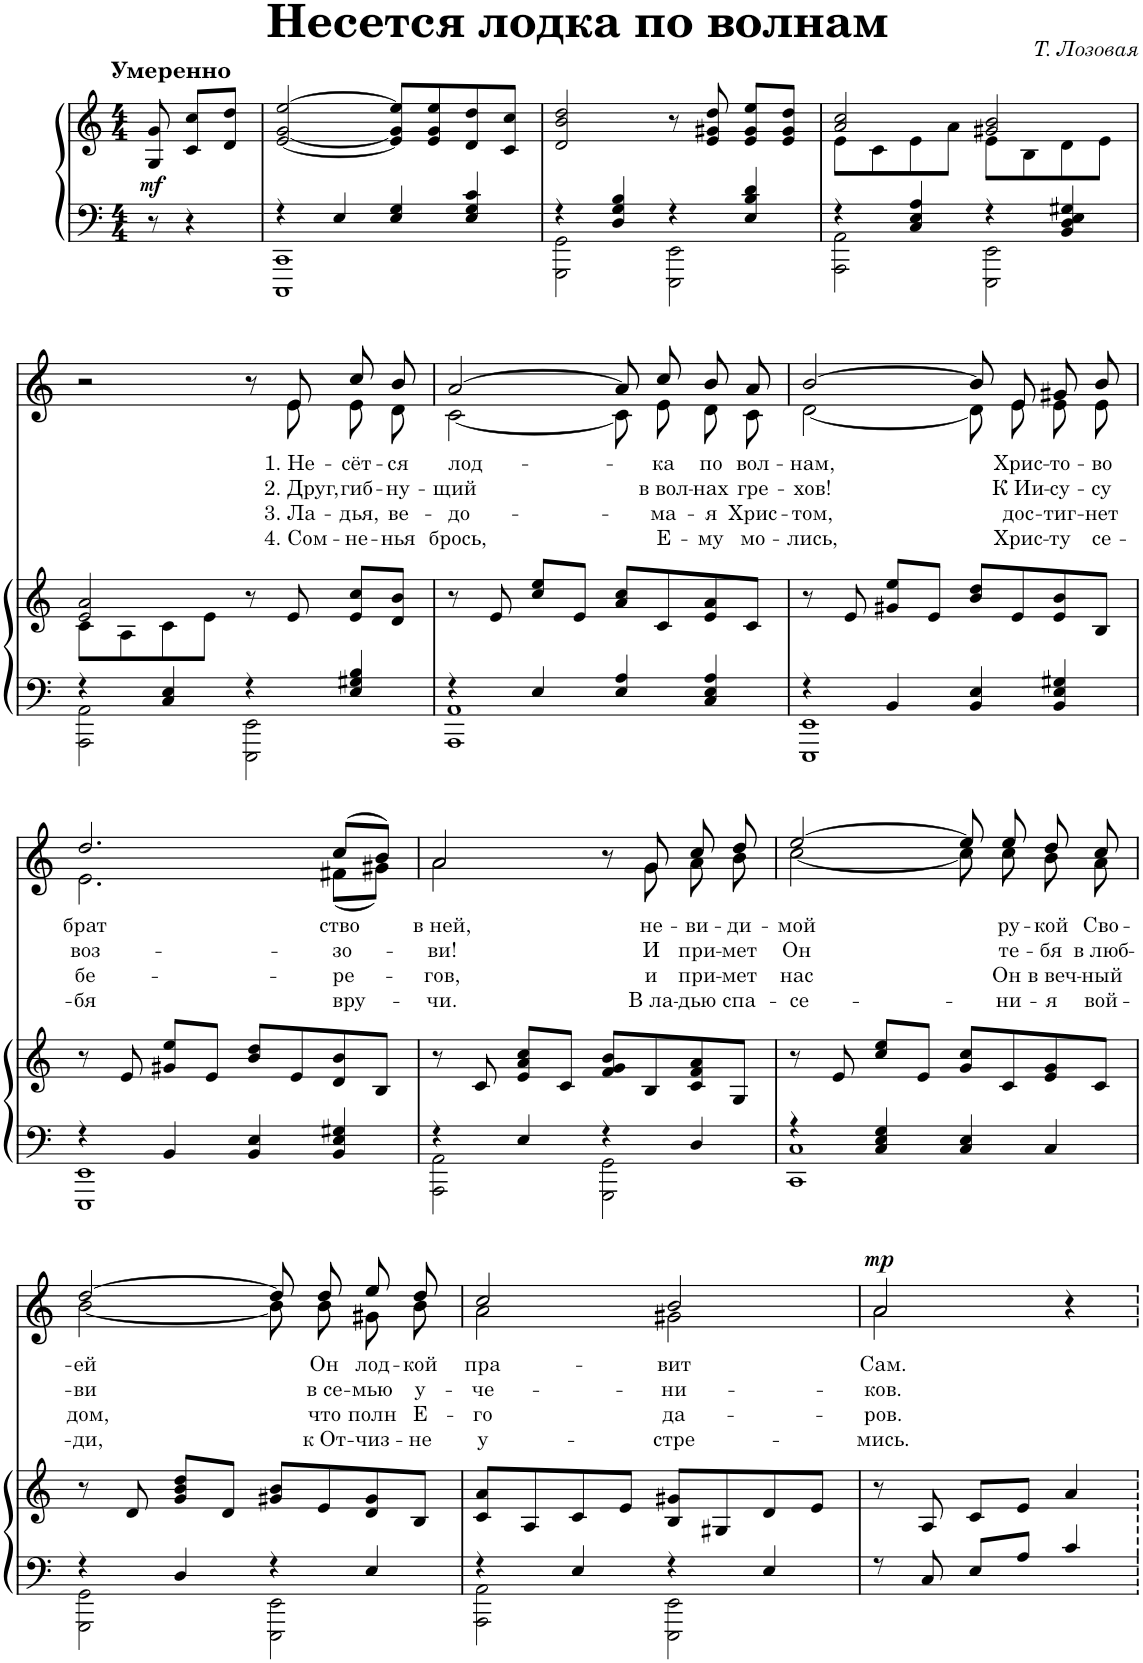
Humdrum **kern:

**kern	**kern	**dynam	**kern	**kern	**text	**text	**text	**text	**dynam
*part3	*part3	*part3	*part2	*part1	*part1	*part1	*part1	*part1	*part1
*staff4	*staff3	*staff3/4	*staff2	*staff1	*staff1	*staff1	*staff1	*staff1	*staff1
*I"Фортепиано	*	*	*I"T.B.	*I"S.A.	*	*	*	*	*
*stria5	*stria5	*	*	*	*	*	*	*	*
*clefF4	*clefG2	*	*clefF4	*clefG2	*	*	*	*	*
*k[]	*k[]	*	*k[]	*k[]	*	*	*	*	*
*M4/4	*M4/4	*	*M4/4	*M4/4	*	*	*	*	*
=	=	=	=	=	=	=	=	=	=
!	!	!	!	!LO:TX:a:B:t=Умеренно	!	!	!	!	!
!	!	!LO:DY:b	!	!	!	!	!	!	!
8r	8G/ 8g/	mf	4.r	4.r	.	.	.	.	.
4r	8c/ 8cc/L	.	.	.	.	.	.	.	.
.	8d/ 8dd/J	.	.	.	.	.	.	.	.
=1	=1	=1	=1	=1	=1	=1	=1	=1	=1
*^	*	*	*	*	*	*	*	*	*
4r	1CCC 1CC	[2e/ [2g/ [2ee/	.	1r	1r	.	.	.	.	.
4E/	.	.	.	.	.	.	.	.	.	.
4E/ 4G/	.	8e/] 8g/] 8ee/]L	.	.	.	.	.	.	.	.
.	.	8e/ 8g/ 8ee/	.	.	.	.	.	.	.	.
4E/ 4G/ 4c/	.	8d/ 8dd/	.	.	.	.	.	.	.	.
.	.	8c/ 8cc/J	.	.	.	.	.	.	.	.
=2	=2	=2	=2	=2	=2	=2	=2	=2	=2	=2
4r	2GGG\ 2GG\	2d/ 2b/ 2dd/	.	1r	1r	.	.	.	.	.
4D/ 4G/ 4B/	.	.	.	.	.	.	.	.	.	.
4r	2EEE\ 2EE\	8r	.	.	.	.	.	.	.	.
.	.	8e/ 8g#X/ 8dd/	.	.	.	.	.	.	.	.
4E/ 4B/ 4d/	.	8e/ 8g#/ 8ee/L	.	.	.	.	.	.	.	.
.	.	8e/ 8g#/ 8dd/J	.	.	.	.	.	.	.	.
=3	=3	=3	=3	=3	=3	=3	=3	=3	=3	=3
*	*	*^	*	*	*	*	*	*	*	*
4r	2AAA\ 2AA\	2a/ 2cc/	8e\L	.	1r	1r	.	.	.	.	.
.	.	.	8c\	.	.	.	.	.	.	.	.
4C/ 4E/ 4A/	.	.	8e\	.	.	.	.	.	.	.	.
.	.	.	8a\J	.	.	.	.	.	.	.	.
4r	2EEE\ 2EE\	2g#X/ 2b/	8e\L	.	.	.	.	.	.	.	.
.	.	.	8B\	.	.	.	.	.	.	.	.
4BB/ 4D/ 4E/ 4G#X/	.	.	8d\	.	.	.	.	.	.	.	.
.	.	.	8e\J	.	.	.	.	.	.	.	.
!!LO:LB:g=z
=4	=4	=4	=4	=4	=4	=4	=4	=4	=4	=4	=4
*	*	*	*	*	*	*^	*	*	*	*	*
4r	2AAA\ 2AA\	2e/ 2a/	8c\L	.	1r	2r	8ryy	.	.	.	.	.
*	*	*	*	*	*	*v	*v	*	*	*	*	*
.	.	.	8A\	.	.	.	.	.	.	.	.
4C/ 4E/	.	.	8c\	.	.	.	.	.	.	.	.
.	.	.	8e\J	.	.	.	.	.	.	.	.
4r	2EEE\ 2EE\	8r	2ryy	.	.	8r	.	.	.	.	.
!	!	!	!	!	!	!	!LO:LY:b	!LO:LY:b	!LO:LY:b	!LO:LY:b	!
*	*	*	*	*	*	*^	*	*	*	*	*
.	.	8e/	.	.	.	8e/	8e\	1. Не-	2. Друг,	3. Ла-	4. Сом-	.
!	!	!	!	!	!	!	!	!LO:LY:b	!LO:LY:b	!LO:LY:b	!LO:LY:b	!
4E/ 4G#X/ 4B/	.	8e/ 8cc/L	.	.	.	8cc/	8e\	-сёт-	гиб-	-дья,	-не-	.
!	!	!	!	!	!	!	!	!LO:LY:b	!LO:LY:b	!LO:LY:b	!LO:LY:b	!
.	.	8d/ 8b/J	.	.	.	8b/	8d\	-ся	-ну-	ве-	-нья	.
*	*	*v	*v	*	*	*	*	*	*	*	*	*
=5	=5	=5	=5	=5	=5	=5	=5	=5	=5	=5	=5
!	!	!	!	!	!	!	!LO:LY:b	!LO:LY:b	!LO:LY:b	!LO:LY:b	!
4r	1AAA 1AA	8r	.	1r	[2a/	[2c\	лод-	-щий	-до-	брось,	.
.	.	8e/	.	.	.	.	.	.	.	.	.
4E/	.	8cc/ 8ee/L	.	.	.	.	.	.	.	.	.
.	.	8e/J	.	.	.	.	.	.	.	.	.
4E/ 4A/	.	8a/ 8cc/L	.	.	8a/]	8c\]	.	.	.	.	.
!	!	!	!	!	!	!	!LO:LY:b	!LO:LY:b	!LO:LY:b	!LO:LY:b	!
.	.	8c/	.	.	8cc/	8e\	-ка	в вол-	-ма-	Е-	.
!	!	!	!	!	!	!	!LO:LY:b	!LO:LY:b	!LO:LY:b	!LO:LY:b	!
4C/ 4E/ 4A/	.	8e/ 8a/	.	.	8b/	8d\	по	-нах	-я	-му	.
!	!	!	!	!	!	!	!LO:LY:b	!LO:LY:b	!LO:LY:b	!LO:LY:b	!
.	.	8c/J	.	.	8a/	8c\	вол-	гре-	Хрис-	мо-	.
=6	=6	=6	=6	=6	=6	=6	=6	=6	=6	=6	=6
!	!	!	!	!	!	!	!LO:LY:b	!LO:LY:b	!LO:LY:b	!LO:LY:b	!
4r	1EEE 1EE	8r	.	1r	[2b/	[2d\	-нам,	-хов!	-том,	-лись,	.
.	.	8e/	.	.	.	.	.	.	.	.	.
4BB/	.	8g#X/ 8ee/L	.	.	.	.	.	.	.	.	.
.	.	8e/J	.	.	.	.	.	.	.	.	.
4BB/ 4E/	.	8b/ 8dd/L	.	.	8b/]	8d\]	.	.	.	.	.
!	!	!	!	!	!	!	!LO:LY:b	!LO:LY:b	!LO:LY:b	!LO:LY:b	!
.	.	8e/	.	.	8e/	8e\	Хрис-	К Ии-	дос-	Хрис-	.
!	!	!	!	!	!	!	!LO:LY:b	!LO:LY:b	!LO:LY:b	!LO:LY:b	!
4BB/ 4E/ 4G#X/	.	8e/ 8b/	.	.	8g#X/	8e\	-то-	-су-	-тиг-	-ту	.
!	!	!	!	!	!	!	!LO:LY:b	!LO:LY:b	!LO:LY:b	!LO:LY:b	!
.	.	8B/J	.	.	8b/	8e\	-во	-су	-нет	се-	.
!!LO:LB:g=z	!!
=7	=7	=7	=7	=7	=7	=7	=7	=7	=7	=7	=7
!	!	!	!	!	!	!	!LO:LY:b	!LO:LY:b	!LO:LY:b	!LO:LY:b	!
4r	1EEE 1EE	8r	.	1r	2.dd/	2.e\	брат	воз-	бе-	-бя	.
.	.	8e/	.	.	.	.	.	.	.	.	.
4BB/	.	8g#X/ 8ee/L	.	.	.	.	.	.	.	.	.
.	.	8e/J	.	.	.	.	.	.	.	.	.
4BB/ 4E/	.	8b/ 8dd/L	.	.	.	.	.	.	.	.	.
.	.	8e/	.	.	.	.	.	.	.	.	.
!	!	!	!	!	!	!	!LO:LY:b	!LO:LY:b	!LO:LY:b	!LO:LY:b	!
4BB/ 4E/ 4G#X/	.	8d/ 8b/	.	.	(8cc/L	(8f#X\L	-ство	-зо-	-ре-	вру-	.
.	.	8B/J	.	.	8b/J)	8g#X\J)	.	.	.	.	.
=8	=8	=8	=8	=8	=8	=8	=8	=8	=8	=8	=8
!	!	!	!	!	!	!	!LO:LY:b	!LO:LY:b	!LO:LY:b	!LO:LY:b	!
4r	2AAA\ 2AA\	8r	.	1r	2a/	2a\	в ней,	-ви!	-гов,	-чи.	.
.	.	8c/	.	.	.	.	.	.	.	.	.
4E/	.	8e/ 8a/ 8cc/L	.	.	.	.	.	.	.	.	.
.	.	8c/J	.	.	.	.	.	.	.	.	.
4r	2GGG\ 2GG\	8f/ 8g/ 8b/L	.	.	8r	8ryy	.	.	.	.	.
!	!	!	!	!	!	!	!LO:LY:b	!LO:LY:b	!LO:LY:b	!LO:LY:b	!
.	.	8B/	.	.	8g/	8g\	не-	И	и	В ла-	.
!	!	!	!	!	!	!	!LO:LY:b	!LO:LY:b	!LO:LY:b	!LO:LY:b	!
4D/	.	8c/ 8f/ 8a/	.	.	8cc/	8a\	-ви-	при-	при-	-дью	.
!	!	!	!	!	!	!	!LO:LY:b	!LO:LY:b	!LO:LY:b	!LO:LY:b	!
.	.	8G/J	.	.	8dd/	8b\	-ди-	-мет	-мет	спа-	.
=9	=9	=9	=9	=9	=9	=9	=9	=9	=9	=9	=9
!	!	!	!	!	!	!	!LO:LY:b	!LO:LY:b	!LO:LY:b	!LO:LY:b	!
4r	1CC 1C	8r	.	1r	[2ee/	[2cc\	-мой	Он	нас	-се-	.
.	.	8e/	.	.	.	.	.	.	.	.	.
4C/ 4E/ 4G/	.	8cc/ 8ee/L	.	.	.	.	.	.	.	.	.
.	.	8e/J	.	.	.	.	.	.	.	.	.
4C/ 4E/	.	8g/ 8cc/L	.	.	8ee/]	8cc\]	.	.	.	.	.
!	!	!	!	!	!	!	!LO:LY:b	!LO:LY:b	!LO:LY:b	!LO:LY:b	!
.	.	8c/	.	.	8ee/	8cc\	ру-	те-	Он	-ни-	.
!	!	!	!	!	!	!	!LO:LY:b	!LO:LY:b	!LO:LY:b	!LO:LY:b	!
4C/	.	8e/ 8g/	.	.	8dd/	8b\	-кой	-бя	в веч-	-я	.
!	!	!	!	!	!	!	!LO:LY:b	!LO:LY:b	!LO:LY:b	!LO:LY:b	!
.	.	8c/J	.	.	8cc/	8a\	Сво-	в люб-	-ный	вой-	.
!!LO:LB:g=z	!!
=10	=10	=10	=10	=10	=10	=10	=10	=10	=10	=10	=10
!	!	!	!	!	!	!	!LO:LY:b	!LO:LY:b	!LO:LY:b	!LO:LY:b	!
4r	2GGG\ 2GG\	8r	.	1r	[2dd/	[2b\	-ей	-ви	дом,	-ди,	.
.	.	8d/	.	.	.	.	.	.	.	.	.
4D/	.	8g/ 8b/ 8dd/L	.	.	.	.	.	.	.	.	.
.	.	8d/J	.	.	.	.	.	.	.	.	.
4r	2EEE\ 2EE\	8g#X/ 8b/L	.	.	8dd/]	8b\]	.	.	.	.	.
!	!	!	!	!	!	!	!LO:LY:b	!LO:LY:b	!LO:LY:b	!LO:LY:b	!
.	.	8e/	.	.	8dd/	8b\	Он	в се-	что	к От-	.
!	!	!	!	!	!	!	!LO:LY:b	!LO:LY:b	!LO:LY:b	!LO:LY:b	!
4E/	.	8d/ 8g#/	.	.	8ee/	8g#X\	лод-	-мью	полн	-чиз-	.
!	!	!	!	!	!	!	!LO:LY:b	!LO:LY:b	!LO:LY:b	!LO:LY:b	!
.	.	8B/J	.	.	8dd/	8b\	-кой	у-	Е-	-не	.
=11	=11	=11	=11	=11	=11	=11	=11	=11	=11	=11	=11
!	!	!	!	!	!	!	!LO:LY:b	!LO:LY:b	!LO:LY:b	!LO:LY:b	!
4r	2AAA\ 2AA\	8c/ 8a/L	.	1r	2cc/	2a\	пра-	-че-	-го	у-	.
.	.	8A/	.	.	.	.	.	.	.	.	.
4E/	.	8c/	.	.	.	.	.	.	.	.	.
.	.	8e/J	.	.	.	.	.	.	.	.	.
!	!	!	!	!	!	!	!LO:LY:b	!LO:LY:b	!LO:LY:b	!LO:LY:b	!
4r	2EEE\ 2EE\	8B/ 8g#X/L	.	.	2b/	2g#X\	-вит	-ни-	да-	-стре-	.
.	.	8G#X/	.	.	.	.	.	.	.	.	.
4E/	.	8d/	.	.	.	.	.	.	.	.	.
.	.	8e/J	.	.	.	.	.	.	.	.	.
*v	*v	*	*	*	*	*	*	*	*	*	*
=12	=12	=12	=12	=12	=12	=12	=12	=12	=12	=12
!	!	!	!	!	!	!LO:LY:b	!LO:LY:b	!LO:LY:b	!LO:LY:b	!LO:DY:a
8rF	8r	.	1r	2a/	2a\	Сам.	-ков.	-ров.	-мись.	mp
8C/	8A/	.	.	.	.	.	.	.	.	.
8E/L	8c/L	.	.	.	.	.	.	.	.	.
8A/J	8e/J	.	.	.	.	.	.	.	.	.
4c/	4a/	.	.	4r	4ryy	.	.	.	.	.
4ryy	4ryy	.	.	4ryy	4ryy	.	.	.	.	.
*	*	*	*	*v	*v	*	*	*	*	*
=	=	=	=	=	=	=	=	=	=
*-	*-	*-	*-	*-	*-	*-	*-	*-	*-
